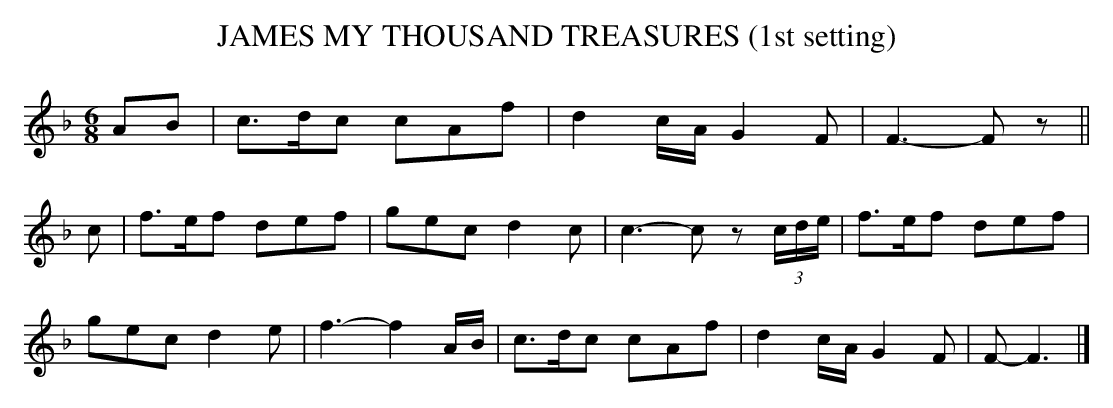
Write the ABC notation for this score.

X:1
T:JAMES MY THOUSAND TREASURES (1st setting)
Y:(none in book - "sean n\'f3s" speed)
M:6/8
L:1/8
K:F
AB|c>dc cAf|d2c/A/ G2F|F3-F z||
c|f>ef def|gec d2c|c3-cz (3c/d/e/|f>ef def|
gec d2e|f3-f2A/B/|c>dc cAf|d2c/A/ G2F|F-F3|]
